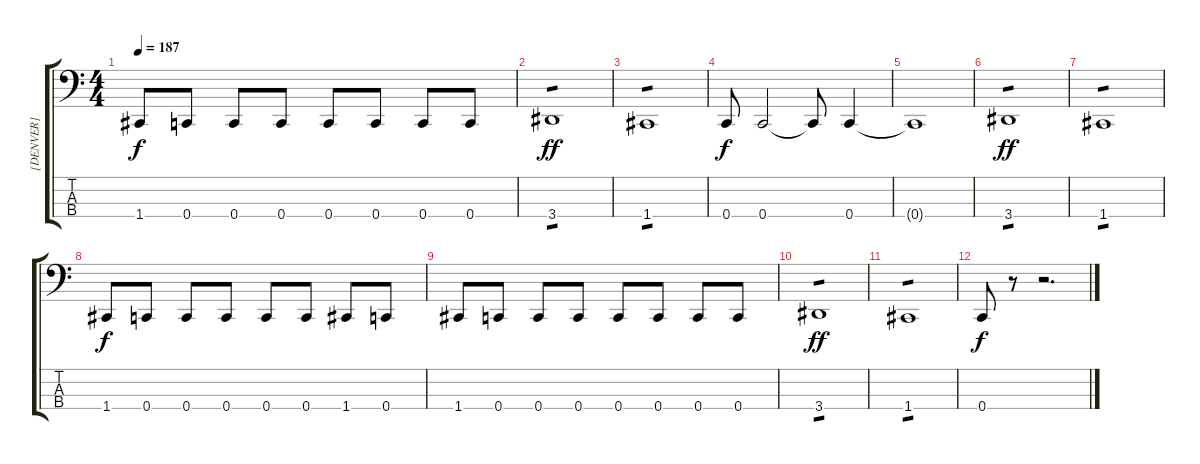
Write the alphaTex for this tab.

\track ("[DENVER]" "[DENVER]") {instrument electricbassfinger}
\staff {score tabs}
\tuning (F2 C2 G1 C1) {hide}
\ts (4 4)
\tempo 187
\clef f4
\ks c
1.4.8{dy f} 0.4.8 0.4.8 0.4.8 0.4.8 0.4.8 0.4.8 0.4.8 |
3.4.1{tp 1 dy ff} |
1.4.1{tp 1} |
0.4.8{dy f} 0.4.2 0.4{t}.8 0.4.4 |
0.4{t}.1 |
3.4.1{tp 1 dy ff} |
1.4.1{tp 1} |
1.4.8{dy f} 0.4.8 0.4.8 0.4.8 0.4.8 0.4.8 1.4.8 0.4.8 |
1.4.8 0.4.8 0.4.8 0.4.8 0.4.8 0.4.8 0.4.8 0.4.8 |
3.4.1{tp 1 dy ff} |
1.4.1{tp 1} |
0.4.8{dy f} r.8 r.2{d}
